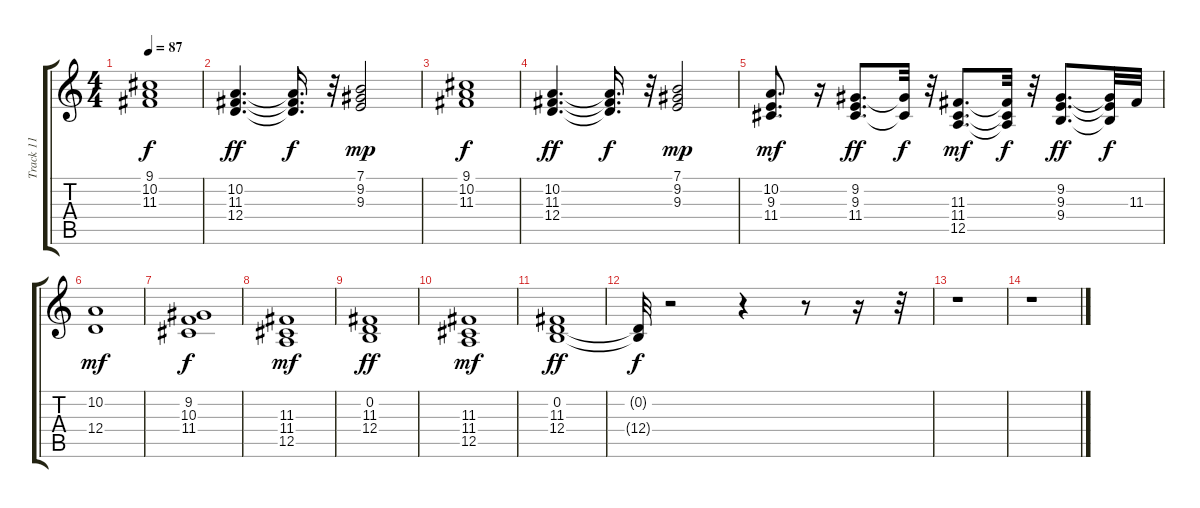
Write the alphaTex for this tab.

\track ("Track 11" "Track 11") {instrument pad2warm}
\staff {score tabs}
\tuning (E4 B3 G3 D3 A2 E2) {hide}
\ts (4 4)
\tempo 87
\clef g2
\ks c
(9.1 10.2 11.3).1{dy f} |
(10.2 11.3 12.4).4{d dy ff} (10.2{t} 11.3{t} 12.4{t}).16{d dy f} r.32 (7.1 9.2 9.3).2{dy mp} |
(9.1 10.2 11.3).1{dy f} |
(10.2 11.3 12.4).4{d dy ff} (10.2{t} 11.3{t} 12.4{t}).16{d dy f} r.32 (7.1 9.2 9.3).2{dy mp} |
(10.2 9.3 11.4).8{d dy mf} r.16 (9.2 9.3 11.4).8{d dy ff} (9.2{t} 11.4{t}).32{dy f} r.32 (11.3 11.4 12.5).8{d dy mf} (11.3{t} 11.4{t} 12.5{t}).32{dy f} r.32 (9.2 9.3 9.4).8{d dy ff} (9.2{t} 9.3{t} 9.4{t}).32{dy f} 11.3.32 |
(10.2 12.4).1{dy mf} |
(9.2 10.3 11.4).1{dy f} |
(11.3 11.4 12.5).1{dy mf} |
(0.2 11.3 12.4).1{dy ff} |
(11.3 11.4 12.5).1{dy mf} |
(0.2 11.3 12.4).1{dy ff} |
(0.2{t} 12.4{t}).32{dy f} r.2 r.4 r.8 r.16 r.32 |
r.1 |
r.1
